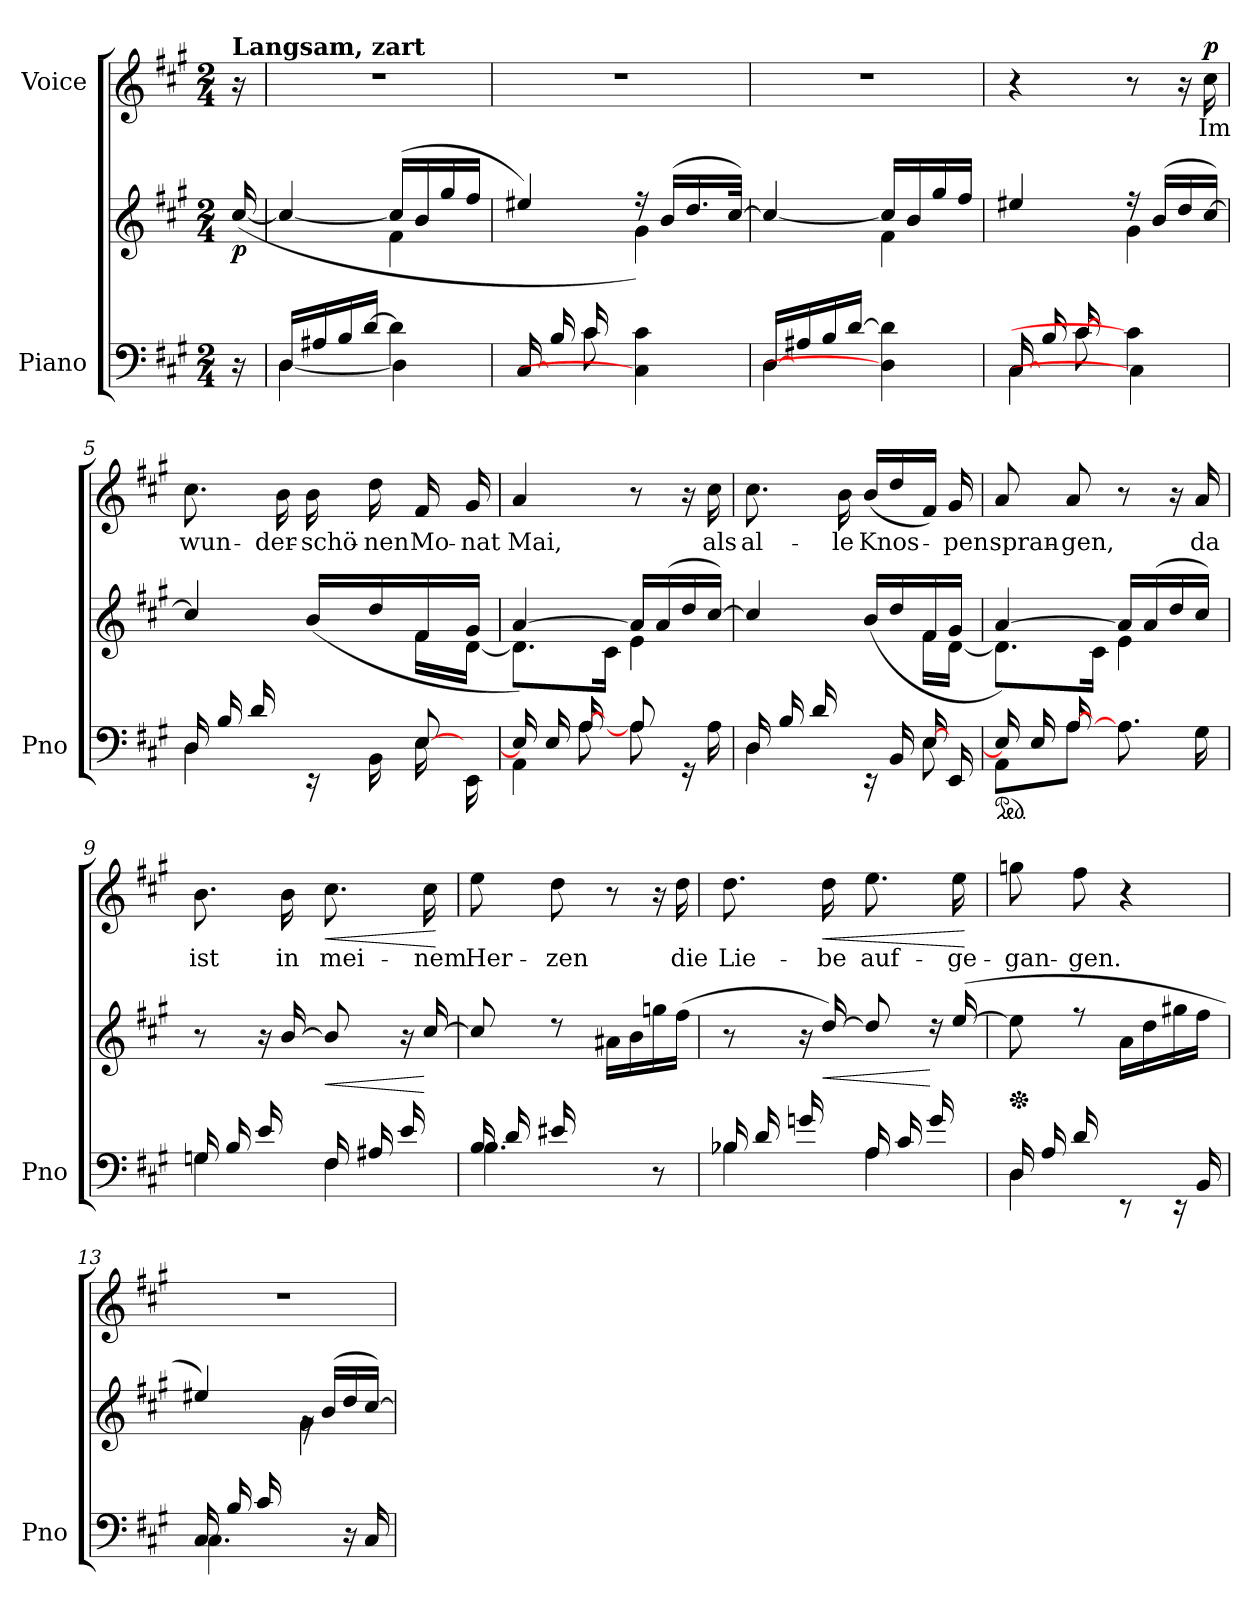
**kern	**kern	**dynam	**kern	**text	**dynam
*part2	*part2	*part2	*part1	*part1	*part1
*staff3	*staff2	*staff2/3	*staff1	*staff1	*staff1
*I"Piano	*	*	*I"Voice	*	*
*I'Pno	*	*	*	*	*
*clefF4	*clefG2	*	*clefG2	*	*
*k[f#c#g#]	*k[f#c#g#]	*	*k[f#c#g#]	*	*
*M2/4	*M2/4	*	*M2/4	*	*
*MM35	*MM35	*	*MM35	*	*
=	=	=	=	=	=
!	!	!	!LO:TX:a:B:t=Langsam, zart	!	!
!	!	!LO:DY:b	!	!	!
16r	([16cc#/	p	16r	.	.
=1	=1	=1	=1	=1	=1
*^	*^	*	*	*	*
(16D/LL	[4D\	4cc#/_	4ryy	.	2r	.	.
16A#X/	.	.	.	.	.	.	.
16B/	.	.	.	.	.	.	.
[16d/JJ	.	.	.	.	.	.	.
4d\]	4D\]	(16cc#/LL]	4f#\	.	.	.	.
.	.	16b/	.	.	.	.	.
.	.	16gg#/	.	.	.	.	.
.	.	16ff#/JJ	.	.	.	.	.
=2	=2	=2	=2	=2	=2	=2	=2
*	*^	*	*	*	*	*	*
([16C#/LL	4C#/	8ryy	4ee#X/)	8.ryy	.	2r	.	.
16B/	.	.	.	.	.	.	.	.
16c#/	.	8c#\	.	.	.	.	.	.
4ryy	.	.	.	16e#X\JJ	.	.	.	.
.	4C#\] 4c#\	4ryy	16r	4g#\)	.	.	.	.
.	.	.	(16b/LL	.	.	.	.	.
.	.	.	16.dd/	.	.	.	.	.
16ryy	.	.	.	.	.	.	.	.
.	.	.	[32cc#/JJk)	.	.	.	.	.
*	*v	*v	*	*	*	*	*	*
=3	=3	=3	=3	=3	=3	=3	=3
[16D/LL	4D\	4cc#/_	4ryy	.	2r	.	.
16A#X/	.	.	.	.	.	.	.
16B/	.	.	.	.	.	.	.
[16d/JJ	.	.	.	.	.	.	.
4ryy	4D\] 4d\]	(16cc#/LL]	4f#\)	.	.	.	.
.	.	16b/	.	.	.	.	.
.	.	16gg#/	.	.	.	.	.
.	.	16ff#/JJ	.	.	.	.	.
!!LO:LB:g=z
=4	=4	=4	=4	=4	=4	=4	=4
*^	*^	*	*	*	*	*	*
([16C#/LL	4C#/	8ryy	4C#\	4ee#X/)	8.ryy	.	4r	.	.
16B/	.	.	.	.	.	.	.	.	.
[16c#/	.	8c#\	.	.	.	.	.	.	.
4ryy	.	.	.	.	16e#X\JJ	.	.	.	.
.	4c#\]	4ryy	4C#\]	16r	4g#\)	.	8r	.	.
.	.	.	.	(16b/LL	.	.	.	.	.
.	.	.	.	16dd/	.	.	16r	.	.
!	!	!	!	!	!	!	!	!LO:LY:b	!LO:DY:a
16ryy	.	.	.	[16cc#/JJ)	.	.	16cc#\	Im	p
*	*v	*v	*v	*	*	*	*	*	*
=5	=5	=5	=5	=5	=5	=5	=5
*	*	*	*^	*	*	*	*
!	!	!	!	!	!	!	!LO:LY:b	!
(16D/LL	4D\	4cc#/]	4.ryy	8.ryy	.	8.cc#\	wun-	.
16B/	.	.	.	.	.	.	.	.
16d/	.	.	.	.	.	.	.	.
!	!	!	!	!	!	!	!LO:LY:b	!
16ryy	.	.	.	16f#\JJ)	.	16b\	-der-	.
!	!	!	!	!	!	!	!LO:LY:b	!
16rEE	8ryy	(16b/LL	.	4ryy	.	16b\	-schö-	.
!	!	!	!	!	!	!	!LO:LY:b	!
16BB\LL	.	16dd/	.	.	.	16dd\	-nen	.
!	!	!	!	!	!	!	!LO:LY:b	!
[16E\	8E/	16f#/	16f#\LL	.	.	16f#/	Mo-	.
!	!	!	!	!	!	!	!LO:LY:b	!
16EE\JJ	.	16g#/JJ	[16d\JJ	.	.	16g#/	-nat	.
=6	=6	=6	=6	=6	=6	=6	=6	=6
*	*^	*	*	*	*	*	*	*
!	!	!	!	!	!	!	!	!LO:LY:b	!
16E/LL]	4AA\	8ryy	[4a/)	8.d\L]	8.ryy	.	4a/	Mai,	.
16E/	.	.	.	.	.	.	.	.	.
[16A/	.	8A\	.	.	.	.	.	.	.
16ryy	.	.	.	16c#\Jk	16c#\JJ	.	.	.	.
8A/]	8A\	4ryy	16a/LL]	4e\	4ryy	.	8r	.	.
.	.	.	(>16a/	.	.	.	.	.	.
16rGG	8ryy	.	16dd/	.	.	.	16r	.	.
!	!	!	!	!	!	!	!	!LO:LY:b	!
16A\	.	.	[16cc#/JJ)	.	.	.	16cc#\	als	.
*	*v	*v	*	*	*	*	*	*	*
=7	=7	=7	=7	=7	=7	=7	=7	=7
!	!	!	!	!	!	!	!LO:LY:b	!
(16D/LL	4D\	4cc#/]	4.ryy	8.ryy	.	8.cc#\	al-	.
16B/	.	.	.	.	.	.	.	.
16d/	.	.	.	.	.	.	.	.
!	!	!	!	!	!	!	!LO:LY:b	!
16ryy	.	.	.	16f#\JJ)	.	16b\	-le	.
!	!	!	!	!	!	!	!LO:LY:b	!
16rEE	8ryy	(16b/LL	.	4ryy	.	(16b/LL	Knos-	.
16BB/LL	.	16dd/	.	.	.	16dd/	.	.
[16E/	8E\	16f#/	16f#\LL	.	.	16f#/JJ)	.	.
!	!	!	!	!	!	!	!LO:LY:b	!
16EE/JJ	.	16g#/JJ	[16d\JJ	.	.	16g#/	-pen	.
!!LO:LB:g=z
=8	=8	=8	=8	=8	=8	=8	=8	=8
*ped	*	*	*	*	*	*	*	*
!	!	!	!	!	!	!	!LO:LY:b	!
16E/LL]	8AA\L	[4a/)	8.d\L]	8.ryy	.	8a/	spran-	.
16E/	.	.	.	.	.	.	.	.
!	!	!	!	!	!	!	!LO:LY:b	!
[16A/	8A\J	.	.	.	.	8a/	-gen,	.
16ryy	.	.	16c#\Jk	16c#\JJ	.	.	.	.
8.A\L]	4ryy	16a/LL]	4e\	4ryy	.	8r	.	.
.	.	(>16a/	.	.	.	.	.	.
.	.	16dd/	.	.	.	16r	.	.
!	!	!	!	!	!	!	!LO:LY:b	!
16G#\Jk	.	16cc#/JJ)	.	.	.	16a/	da	.
*	*	*	*v	*v	*	*	*	*
=9	=9	=9	=9	=9	=9	=9	=9
!	!	!	!	!	!	!LO:LY:b	!
(16Gn/LL	4G\	8r	8.ryy	.	8.b\	ist	.
16B/	.	.	.	.	.	.	.
16e/	.	16r	.	.	.	.	.
!	!	!	!	!	!	!LO:LY:b	!
16ryy	.	[16b/	16b\JJ)	.	16b\	in	.
!	!	!	!	!LO:HP:b	!	!LO:LY:b	!LO:HP:b
(16F#/LL	4F#\	8b/]	8.ryy	<	8.cc#\	mei-	<
16A#X/	.	.	.	.	.	.	.
16e/	.	16r	.	.	.	.	.
!	!	!	!	!	!	!LO:LY:b	!
16ryy	.	[16cc#/	16cc#\JJ)	[	16cc#\	-nem	.
*v	*v	*	*	*	*	*	*
*	*v	*v	*	*	*	*
.	.	.	.	.	[
=10	=10	=10	=10	=10	=10
*^	*^	*	*	*	*
!	!	!	!	!	!	!LO:LY:b	!
(16B/LL	4.B\	8cc#/]	8.ryy	.	8ee\	Her-	.
16d/	.	.	.	.	.	.	.
!	!	!	!	!	!	!LO:LY:b	!
16e#X/	.	8r	.	.	8dd\	-zen	.
4ryy	.	.	16f#\JJ	.	.	.	.
.	.	16a#X\LL	4ryy	.	8r	.	.
.	.	16b\	.	.	.	.	.
.	8r	16ggn\	.	.	16r	.	.
!	!	!	!	!	!	!LO:LY:b	!
16ryy	.	(16ff#\JJ	.	.	16dd\	die	.
=11	=11	=11	=11	=11	=11	=11	=11
!	!	!	!	!	!	!LO:LY:b	!
(16B-X/LL	4B-X\	8r	8.ryy	.	8.dd\	Lie-	.
16d/	.	.	.	.	.	.	.
16gn/	.	16r	.	.	.	.	.
!	!	!	!	!LO:HP:b	!	!LO:LY:b	!LO:HP:b
16ryy	.	[16dd/)	16dd\JJ	<	16dd\	-be	<
!	!	!	!	!	!	!LO:LY:b	!
16A/LL	4A\	8dd/]	8.ryy	.	8.ee\	auf-	.
16c#/	.	.	.	.	.	.	.
16g/	.	16rdd	.	[	.	.	.
!	!	!	!	!	!	!LO:LY:b	!
16ryy	.	([16ee/	16ee\JJ	.	16ee\	-ge-	.
*v	*v	*	*	*	*	*	*
*	*v	*v	*	*	*	*
.	.	.	.	.	[
=12	=12	=12	=12	=12	=12
*^	*	*	*	*	*
*	*	*Xped	*	*	*	*
*	*	*^	*	*	*	*
!	!	!	!	!	!	!LO:LY:b	!
16D/LL	4D\	8ee\]	8.ryy	.	8ggn\	-gan-	.
16A/	.	.	.	.	.	.	.
!	!	!	!	!	!	!LO:LY:b	!
16d/	.	8rff	.	.	8ff#\	-gen.	.
16ryy	.	.	16f#\JJ	.	.	.	.
8rEE	4ryy	16a\LL	4ryy	.	4r	.	.
.	.	16dd\	.	.	.	.	.
16rEE	.	16gg#X\	.	.	.	.	.
16BB/	.	16ff#\JJ	.	.	.	.	.
!!LO:LB:g=z
=13	=13	=13	=13	=13	=13	=13	=13
(16C#/LL	4.C#\	4ee#X/)	8.ryy	.	2r	.	.
16B/	.	.	.	.	.	.	.
16c#/	.	.	.	.	.	.	.
4ryy	.	.	16e#X\JJ	.	.	.	.
.	.	16rg	4g#\)	.	.	.	.
.	.	(16b/LL	.	.	.	.	.
.	16r	16dd/	.	.	.	.	.
16ryy	16C#/	[16cc#/JJ)	.	.	.	.	.
*v	*v	*	*	*	*	*	*
*	*v	*v	*	*	*	*
=	=	=	=	=	=
*-	*-	*-	*-	*-	*-
